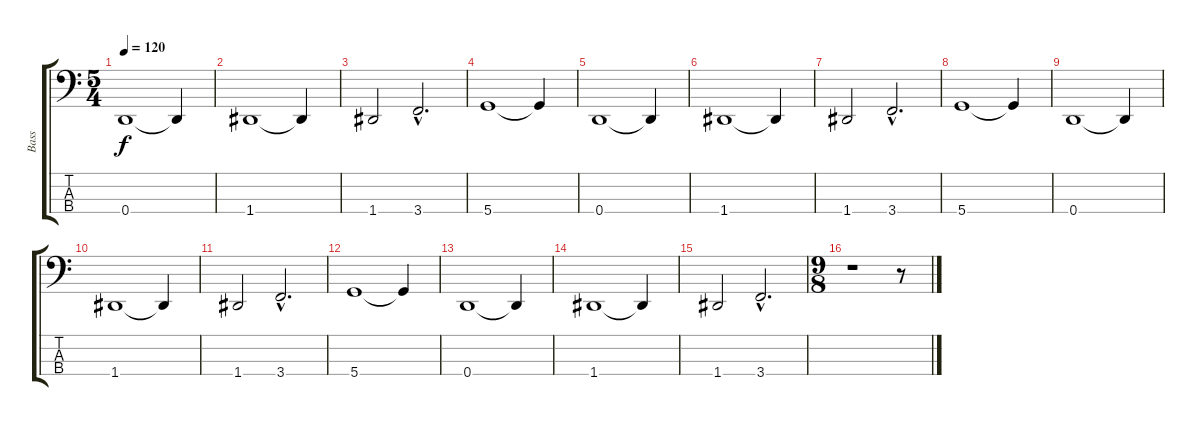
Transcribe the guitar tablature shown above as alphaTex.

\track ("Bass" "Bass") {instrument electricbasspick}
\staff {score tabs}
\tuning (G2 D2 A1 D1) {hide}
\ts (5 4)
\tempo 120
\clef f4
\ks c
0.4.1{dy f} 0.4{t}.4 |
1.4.1 1.4{t}.4 |
1.4.2 3.4{hac}.2{d} |
5.4.1 5.4{t}.4 |
0.4.1 0.4{t}.4 |
1.4.1 1.4{t}.4 |
1.4.2 3.4{hac}.2{d} |
5.4.1 5.4{t}.4 |
0.4.1 0.4{t}.4 |
1.4.1 1.4{t}.4 |
1.4.2 3.4{hac}.2{d} |
5.4.1 5.4{t}.4 |
0.4.1 0.4{t}.4 |
1.4.1 1.4{t}.4 |
1.4.2 3.4{hac}.2{d} |
\ts (9 8)
r.1 r.8
